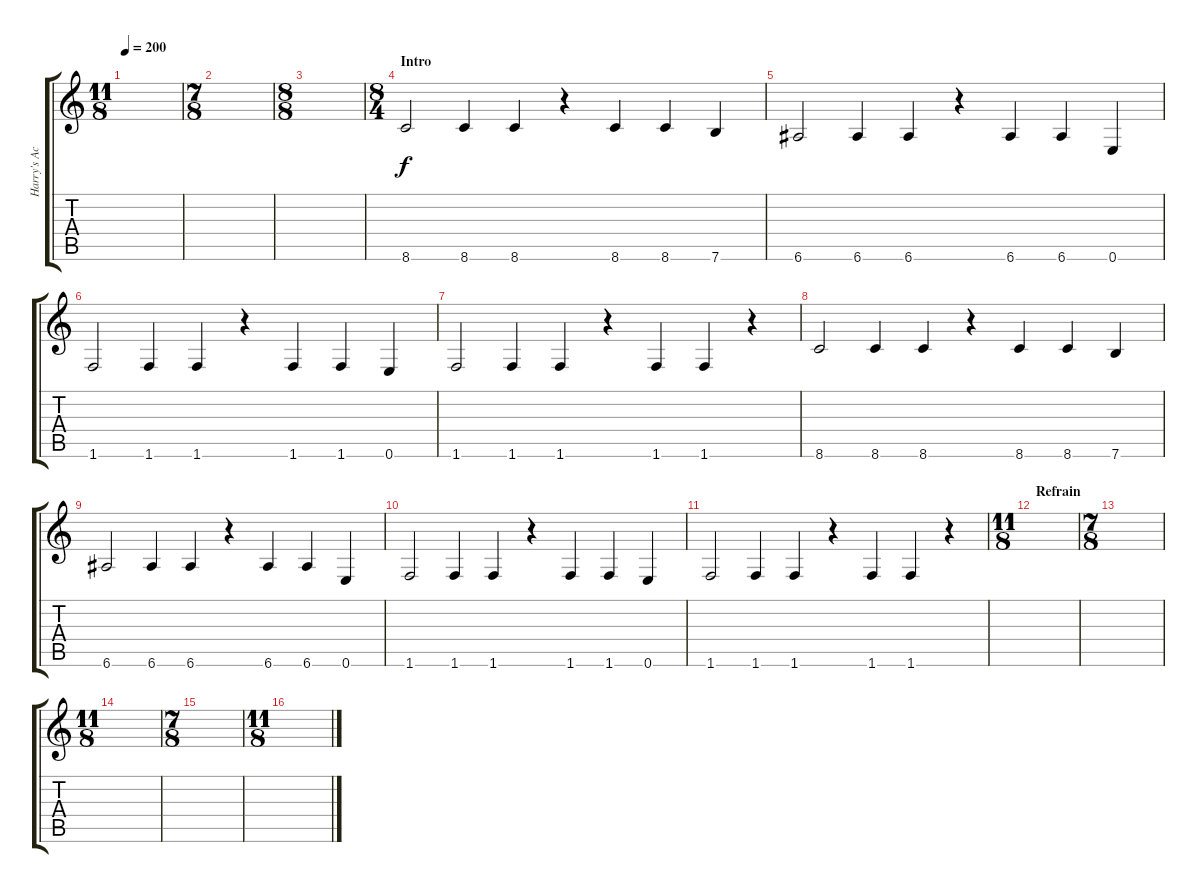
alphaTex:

\track ("Harry's Acoustic Guitar" "Harry's Ac") {instrument acousticguitarnylon}
\staff {score tabs}
\tuning (E4 B3 G3 D3 A2 E2) {hide}
\ts (11 8)
\tempo 200
\clef g2
\ks c
|
\ts (7 8)
|
\ts (8 8)
|
\ts (8 4)
\section ("" "Intro")
8.6.2 8.6.4 8.6.4 r.4 8.6.4 8.6.4 7.6.4 |
6.6.2 6.6.4 6.6.4 r.4 6.6.4 6.6.4 0.6.4 |
1.6.2 1.6.4 1.6.4 r.4 1.6.4 1.6.4 0.6.4 |
1.6.2 1.6.4 1.6.4 r.4 1.6.4 1.6.4 r.4 |
8.6.2 8.6.4 8.6.4 r.4 8.6.4 8.6.4 7.6.4 |
6.6.2 6.6.4 6.6.4 r.4 6.6.4 6.6.4 0.6.4 |
1.6.2 1.6.4 1.6.4 r.4 1.6.4 1.6.4 0.6.4 |
1.6.2 1.6.4 1.6.4 r.4 1.6.4 1.6.4 r.4 |
\ts (11 8)
\section ("" "Refrain")
|
\ts (7 8)
|
\ts (11 8)
|
\ts (7 8)
|
\ts (11 8)
